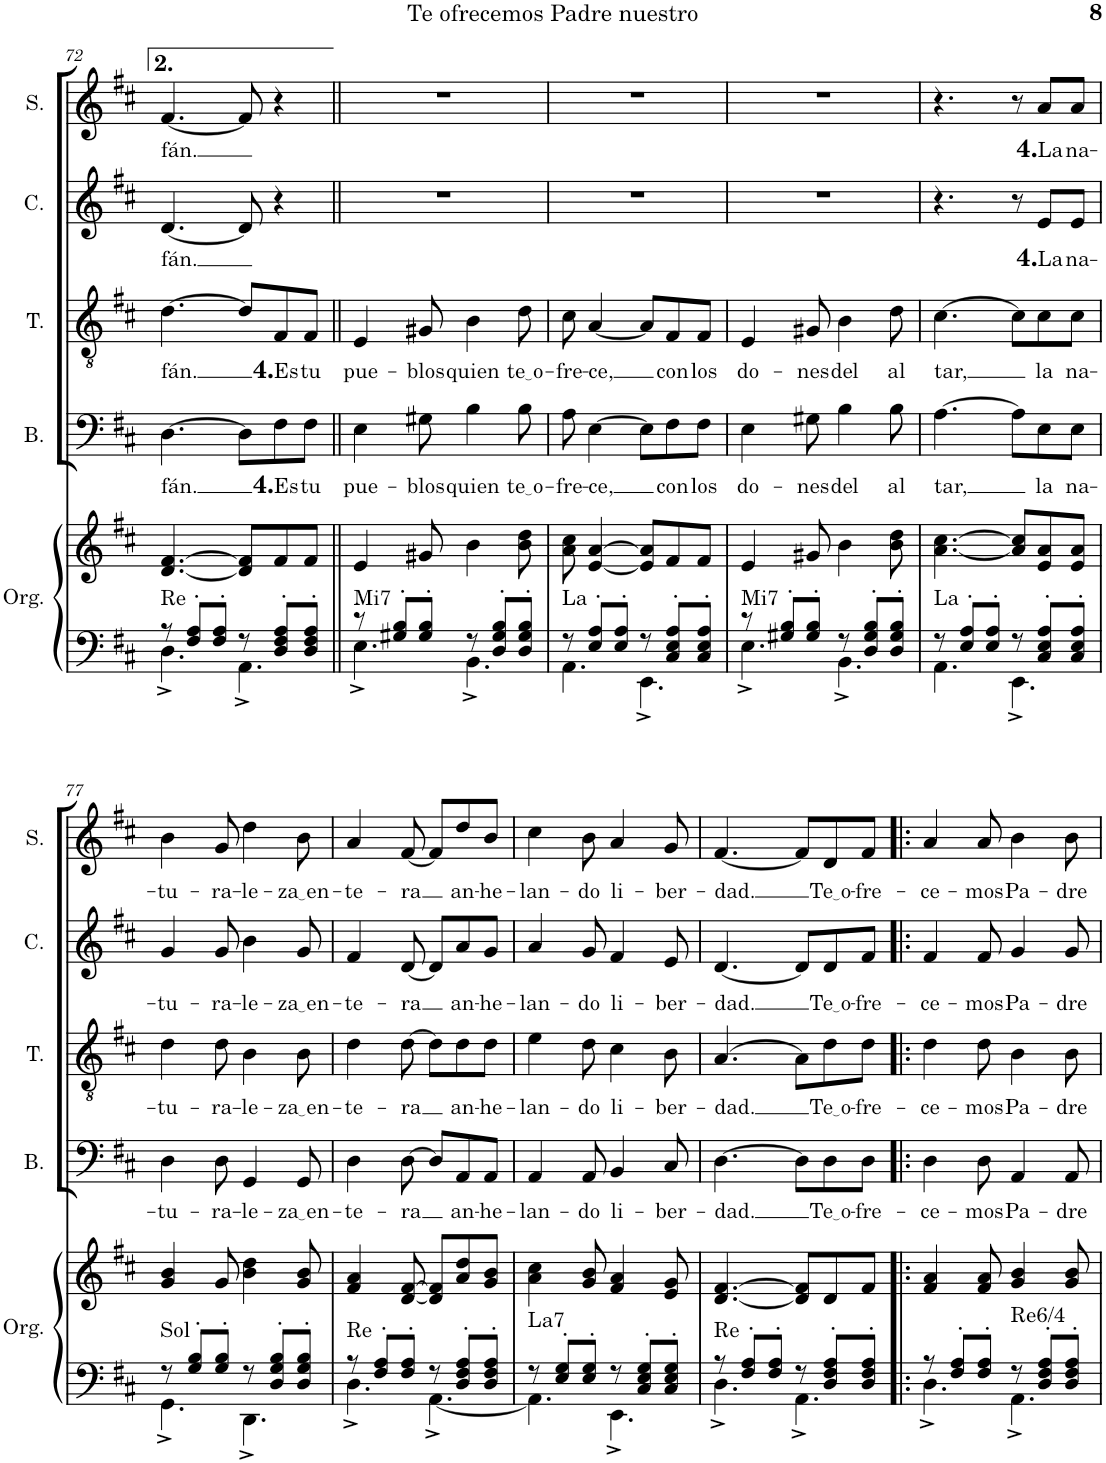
**kern	**kern	**harte	**kern	**text	**kern	**text	**kern	**text	**kern	**text
*part5	*part5	*part5	*part4	*part4	*part3	*part3	*part2	*part2	*part1	*part1
*staff6	*staff5	*	*staff4	*staff4	*staff3	*staff3	*staff2	*staff2	*staff1	*staff1
*I"Órgano	*	*	*I"Bajo	*	*I"Tenor	*	*I"Contralto	*	*I"Soprano	*
*	*	*	*I'B.	*	*I'T.	*	*I'C.	*	*I'S.	*
!!LO:PB:g=z
*clefF4	*clefG2	*	*clefF4	*	*clefGv2	*	*clefG2	*	*clefG2	*
*k[f#c#]	*k[f#c#]	*	*k[f#c#]	*	*k[f#c#]	*	*k[f#c#]	*	*k[f#c#]	*
*M6/8	*M6/8	*	*M6/8	*	*M6/8	*	*M6/8	*	*M6/8	*
=72	=72	=72	=72	=72	=72	=72	=72	=72	=72	=72
*^	*	*	*	*	*	*	*	*	*	*
!	!	!	!LO:H:kt=Re	!	!LO:LY:b	!	!LO:LY:b	!	!LO:LY:b	!	!LO:LY:b
8r	4.D^\	[4.d/ [4.f#/	N	[4.D\	-fán.	[4.d\	-fán.	[4.d/	-fán.	[4.f#/	-fán.
8F#/' 8A/'L	.	.	.	.	.	.	.	.	.	.	.
8F#/' 8A/'J	.	.	.	.	.	.	.	.	.	.	.
8r	4.AA^\	8d/] 8f#/]L	.	8D\L]	.	8d/L]	.	8d/]	.	8f#/]	.
!	!	!	!	!	!LO:LY:b	!	!LO:LY:b	!	!	!	!
8D/' 8F#/' 8A/'L	.	8f#/	.	8F#\	4. Es	8F#/	4. Es	4r	.	4r	.
!	!	!	!	!	!LO:LY:b	!	!LO:LY:b	!	!	!	!
8D/' 8F#/' 8A/'J	.	8f#/J	.	8F#\J	tu	8F#/J	tu	.	.	.	.
=73||	=73||	=73||	=73||	=73||	=73||	=73||	=73||	=73||	=73||	=73||	=73||
!	!	!	!LO:H:kt=Mi7	!	!LO:LY:b	!	!LO:LY:b	!	!	!	!
8r	4.E^\	4e/	N	4E\	pue-	4E/	pue-	2.r	.	2.r	.
8G#X/' 8B/'L	.	.	.	.	.	.	.	.	.	.	.
!	!	!	!	!	!LO:LY:b	!	!LO:LY:b	!	!	!	!
8G#/' 8B/'J	.	8g#X/	.	8G#X\	-blos	8G#X/	-blos	.	.	.	.
!	!	!	!	!	!LO:LY:b	!	!LO:LY:b	!	!	!	!
8r	4.BB^\	4b\	.	4B\	quien	4B\	quien	.	.	.	.
8D/' 8G#/' 8B/'L	.	.	.	.	.	.	.	.	.	.	.
!	!	!	!	!	!LO:LY:b	!	!LO:LY:b	!	!	!	!
8D/' 8G#/' 8B/'J	.	8b\ 8dd\	.	8B\	te o	8d\	te o	.	.	.	.
=74	=74	=74	=74	=74	=74	=74	=74	=74	=74	=74	=74
!	!	!	!LO:H:kt=La	!	!LO:LY:b	!	!LO:LY:b	!	!	!	!
8r	4.AA\	8a\ 8cc#\	N	8A\	-fre-	8c#\	-fre-	2.r	.	2.r	.
!	!	!	!	!	!LO:LY:b	!	!LO:LY:b	!	!	!	!
8E/' 8A/'L	.	[4e/ [4a/	.	[4E\	-ce,	[4A/	-ce,	.	.	.	.
8E/' 8A/'J	.	.	.	.	.	.	.	.	.	.	.
8r	4.EE^\	8e/] 8a/]L	.	8E\L]	.	8A/L]	.	.	.	.	.
!	!	!	!	!	!LO:LY:b	!	!LO:LY:b	!	!	!	!
8C#/' 8E/' 8A/'L	.	8f#/	.	8F#\	con	8F#/	con	.	.	.	.
!	!	!	!	!	!LO:LY:b	!	!LO:LY:b	!	!	!	!
8C#/' 8E/' 8A/'J	.	8f#/J	.	8F#\J	los	8F#/J	los	.	.	.	.
=75	=75	=75	=75	=75	=75	=75	=75	=75	=75	=75	=75
!	!	!	!LO:H:kt=Mi7	!	!LO:LY:b	!	!LO:LY:b	!	!	!	!
8r	4.E^\	4e/	N	4E\	do-	4E/	do-	2.r	.	2.r	.
8G#X/' 8B/'L	.	.	.	.	.	.	.	.	.	.	.
!	!	!	!	!	!LO:LY:b	!	!LO:LY:b	!	!	!	!
8G#/' 8B/'J	.	8g#X/	.	8G#X\	-nes	8G#X/	-nes	.	.	.	.
!	!	!	!	!	!LO:LY:b	!	!LO:LY:b	!	!	!	!
8r	4.BB^\	4b\	.	4B\	del	4B\	del	.	.	.	.
8D/' 8G#/' 8B/'L	.	.	.	.	.	.	.	.	.	.	.
!	!	!	!	!	!LO:LY:b	!	!LO:LY:b	!	!	!	!
8D/' 8G#/' 8B/'J	.	8b\ 8dd\	.	8B\	al	8d\	al	.	.	.	.
=76	=76	=76	=76	=76	=76	=76	=76	=76	=76	=76	=76
!	!	!	!LO:H:kt=La	!	!LO:LY:b	!	!LO:LY:b	!	!	!	!
8r	4.AA\	[4.a\ [4.cc#\	N	[4.A\	tar,	[4.c#\	tar,	4.r	.	4.r	.
8E/' 8A/'L	.	.	.	.	.	.	.	.	.	.	.
8E/' 8A/'J	.	.	.	.	.	.	.	.	.	.	.
8r	4.EE^\	8a/] 8cc#/]L	.	8A\L]	.	8c#\L]	.	8r	.	8r	.
!	!	!	!	!	!LO:LY:b	!	!LO:LY:b	!	!LO:LY:b	!	!LO:LY:b
8C#/' 8E/' 8A/'L	.	8e/ 8a/	.	8E\	la	8c#\	la	8e/L	4. La	8a/L	4. La
!	!	!	!	!	!LO:LY:b	!	!LO:LY:b	!	!LO:LY:b	!	!LO:LY:b
8C#/' 8E/' 8A/'J	.	8e/ 8a/J	.	8E\J	na-	8c#\J	na-	8e/J	na-	8a/J	na-
!!LO:LB:g=z
=77	=77	=77	=77	=77	=77	=77	=77	=77	=77	=77	=77
!	!	!	!LO:H:kt=Sol	!	!LO:LY:b	!	!LO:LY:b	!	!LO:LY:b	!	!LO:LY:b
8r	4.GG^\	4g/ 4b/	N	4D\	-tu-	4d\	-tu-	4g/	-tu-	4b\	-tu-
8G/' 8B/'L	.	.	.	.	.	.	.	.	.	.	.
!	!	!	!	!	!LO:LY:b	!	!LO:LY:b	!	!LO:LY:b	!	!LO:LY:b
8G/' 8B/'J	.	8g/	.	8D\	-ra-	8d\	-ra-	8g/	-ra-	8g/	-ra-
!	!	!	!	!	!LO:LY:b	!	!LO:LY:b	!	!LO:LY:b	!	!LO:LY:b
8r	4.DD^\	4b\ 4dd\	.	4GG/	-le-	4B\	-le-	4b\	-le-	4dd\	-le-
8D/' 8G/' 8B/'L	.	.	.	.	.	.	.	.	.	.	.
!	!	!	!	!	!LO:LY:b	!	!LO:LY:b	!	!LO:LY:b	!	!LO:LY:b
8D/' 8G/' 8B/'J	.	8g/ 8b/	.	8GG/	za en	8B\	za en	8g/	za en	8b\	za en
=78	=78	=78	=78	=78	=78	=78	=78	=78	=78	=78	=78
!	!	!	!LO:H:kt=Re	!	!LO:LY:b	!	!LO:LY:b	!	!LO:LY:b	!	!LO:LY:b
8r	4.D^\	4f#/ 4a/	N	4D\	-te-	4d\	-te-	4f#/	-te-	4a/	-te-
8F#/' 8A/'L	.	.	.	.	.	.	.	.	.	.	.
!	!	!	!	!	!LO:LY:b	!	!LO:LY:b	!	!LO:LY:b	!	!LO:LY:b
8F#/' 8A/'J	.	[8d/ [8f#/	.	[8D\	-ra	[8d\	-ra	[8d/	-ra	[8f#/	-ra
8r	[4.AA^\	8d/] 8f#/]L	.	8D/L]	.	8d\L]	.	8d/L]	.	8f#/L]	.
!	!	!	!	!	!LO:LY:b	!	!LO:LY:b	!	!LO:LY:b	!	!LO:LY:b
8D/' 8F#/' 8A/'L	.	8a/ 8dd/	.	8AA/	an-	8d\	an-	8a/	an-	8dd/	an-
!	!	!	!	!	!LO:LY:b	!	!LO:LY:b	!	!LO:LY:b	!	!LO:LY:b
8D/' 8F#/' 8A/'J	.	8g/ 8b/J	.	8AA/J	-he-	8d\J	-he-	8g/J	-he-	8b/J	-he-
=79	=79	=79	=79	=79	=79	=79	=79	=79	=79	=79	=79
!	!	!	!LO:H:kt=La7	!	!LO:LY:b	!	!LO:LY:b	!	!LO:LY:b	!	!LO:LY:b
8r	4.AA\]	4a\ 4cc#\	N	4AA/	-lan-	4e\	-lan-	4a/	-lan-	4cc#\	-lan-
8E/' 8G/'L	.	.	.	.	.	.	.	.	.	.	.
!	!	!	!	!	!LO:LY:b	!	!LO:LY:b	!	!LO:LY:b	!	!LO:LY:b
8E/' 8G/'J	.	8g/ 8b/	.	8AA/	-do	8d\	-do	8g/	-do	8b\	-do
!	!	!	!	!	!LO:LY:b	!	!LO:LY:b	!	!LO:LY:b	!	!LO:LY:b
8r	4.EE^\	4f#/ 4a/	.	4BB/	li-	4c#\	li-	4f#/	li-	4a/	li-
8C#/' 8E/' 8G/'L	.	.	.	.	.	.	.	.	.	.	.
!	!	!	!	!	!LO:LY:b	!	!LO:LY:b	!	!LO:LY:b	!	!LO:LY:b
8C#/' 8E/' 8G/'J	.	8e/ 8g/	.	8C#/	-ber-	8B\	-ber-	8e/	-ber-	8g/	-ber-
=80	=80	=80	=80	=80	=80	=80	=80	=80	=80	=80	=80
!	!	!	!LO:H:kt=Re	!	!LO:LY:b	!	!LO:LY:b	!	!LO:LY:b	!	!LO:LY:b
8r	4.D^\	[4.d/ [4.f#/	N	[4.D\	-dad.	[4.A/	-dad.	[4.d/	-dad.	[4.f#/	-dad.
8F#/' 8A/'L	.	.	.	.	.	.	.	.	.	.	.
8F#/' 8A/'J	.	.	.	.	.	.	.	.	.	.	.
8r	4.AA^\	8d/] 8f#/]L	.	8D\L]	.	8A\L]	.	8d/L]	.	8f#/L]	.
!	!	!	!	!	!LO:LY:b	!	!LO:LY:b	!	!LO:LY:b	!	!LO:LY:b
8D/' 8F#/' 8A/'L	.	8d/	.	8D\	Te o	8d\	Te o	8d/	Te o	8d/	Te o
!	!	!	!	!	!LO:LY:b	!	!LO:LY:b	!	!LO:LY:b	!	!LO:LY:b
8D/' 8F#/' 8A/'J	.	8f#/J	.	8D\J	-fre-	8d\J	-fre-	8f#/J	-fre-	8f#/J	-fre-
=81!|:	=81!|:	=81!|:	=81!|:	=81!|:	=81!|:	=81!|:	=81!|:	=81!|:	=81!|:	=81!|:	=81!|:
!	!	!	!	!	!LO:LY:b	!	!LO:LY:b	!	!LO:LY:b	!	!LO:LY:b
8r	4.D^\	4f#/ 4a/	.	4D\	-ce-	4d\	-ce-	4f#/	-ce-	4a/	-ce-
8F#/' 8A/'L	.	.	.	.	.	.	.	.	.	.	.
!	!	!	!	!	!LO:LY:b	!	!LO:LY:b	!	!LO:LY:b	!	!LO:LY:b
8F#/' 8A/'J	.	8f#/ 8a/	.	8D\	-mos	8d\	-mos	8f#/	-mos	8a/	-mos
!	!	!	!LO:H:kt=Re6/4	!	!LO:LY:b	!	!LO:LY:b	!	!LO:LY:b	!	!LO:LY:b
8r	4.AA^\	4g/ 4b/	N	4AA/	Pa-	4B\	Pa-	4g/	Pa-	4b\	Pa-
8D/' 8F#/' 8A/'L	.	.	.	.	.	.	.	.	.	.	.
!	!	!	!	!	!LO:LY:b	!	!LO:LY:b	!	!LO:LY:b	!	!LO:LY:b
8D/' 8F#/' 8A/'J	.	8g/ 8b/	.	8AA/	-dre	8B\	-dre	8g/	-dre	8b\	-dre
*v	*v	*	*	*	*	*	*	*	*	*	*
=	=	=	=	=	=	=	=	=	=	=
*-	*-	*-	*-	*-	*-	*-	*-	*-	*-	*-
